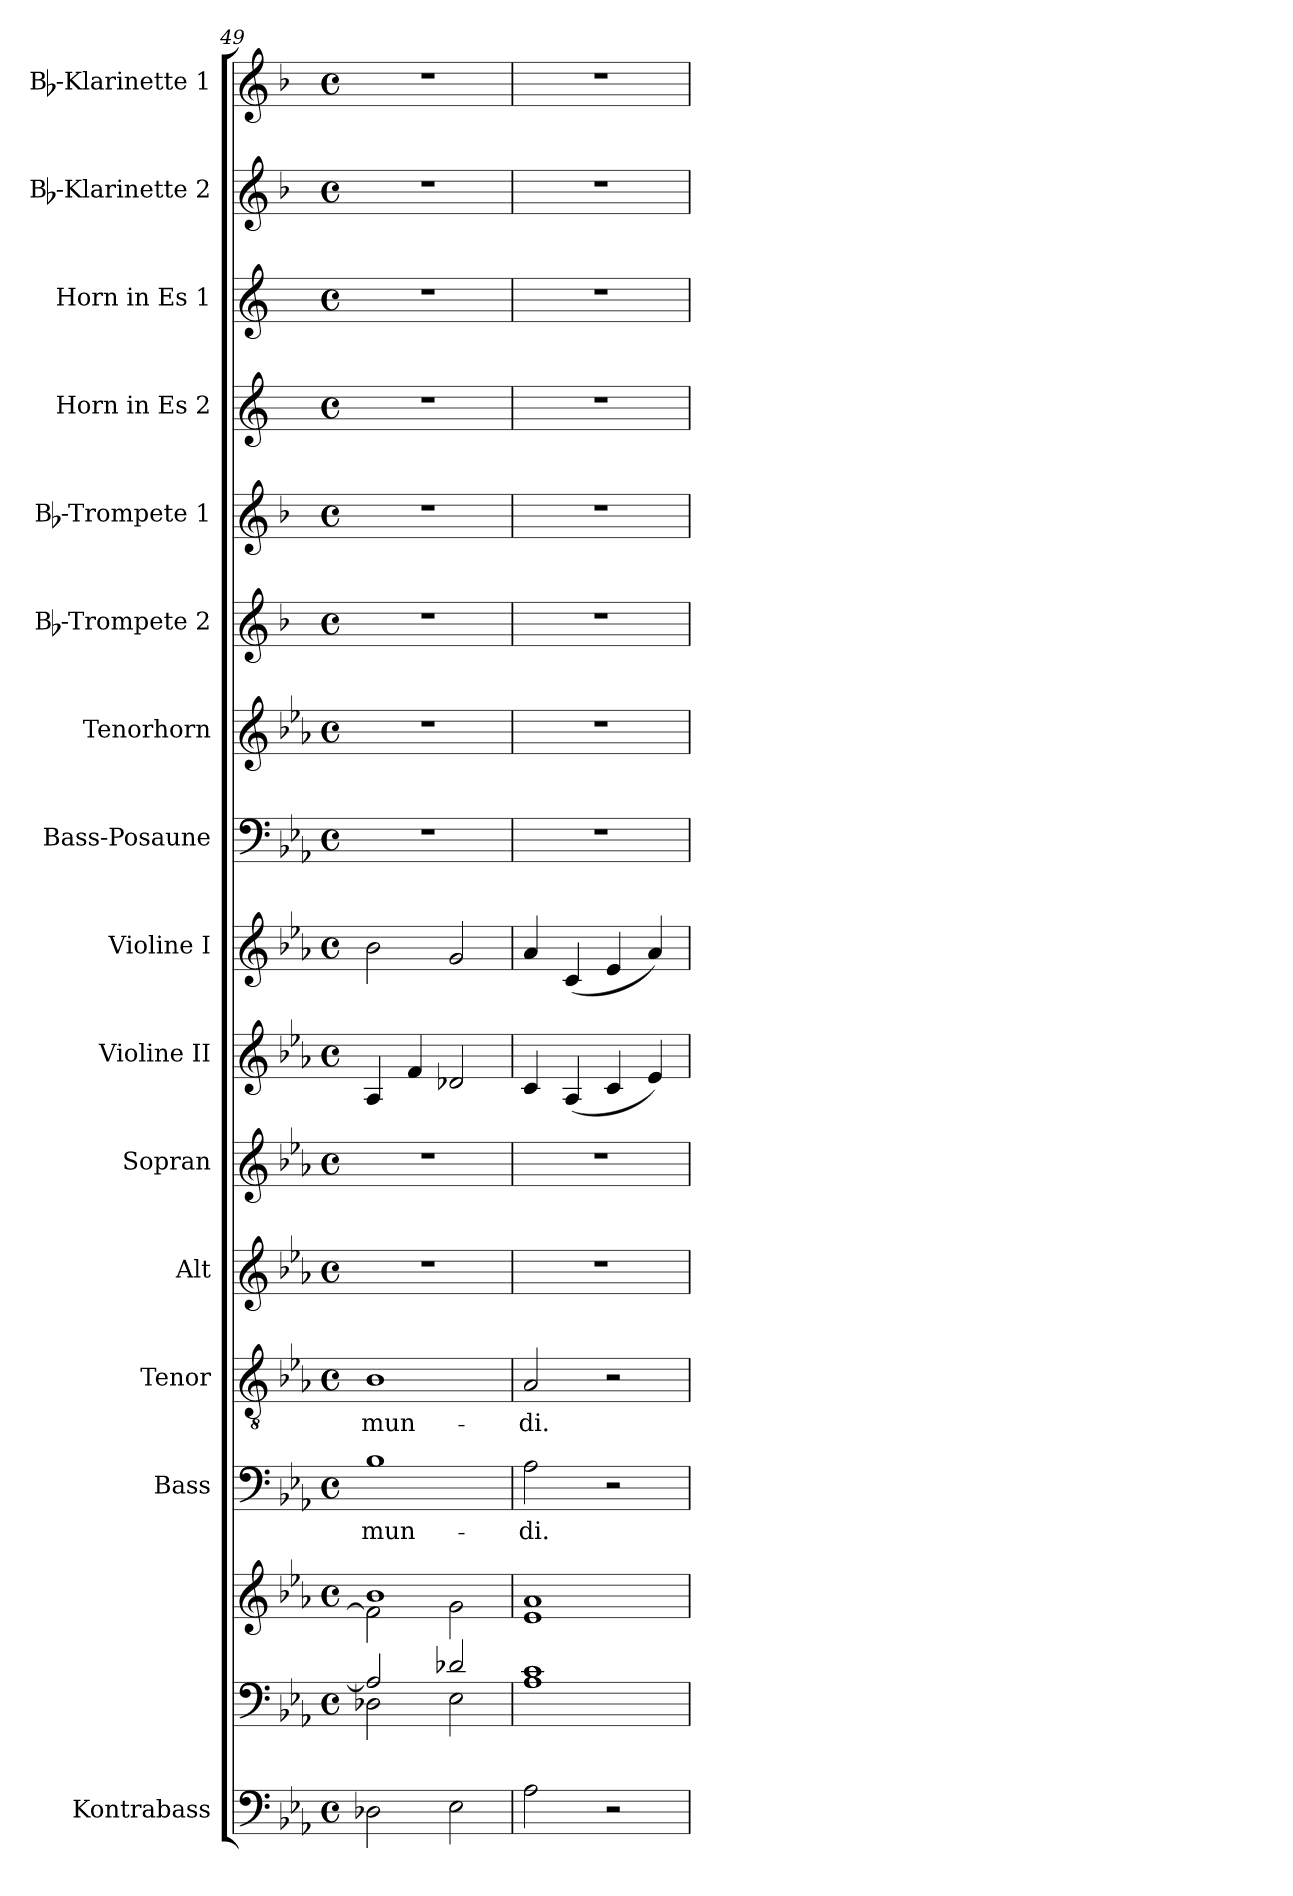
**kern	**kern	**kern	**kern	**text	**kern	**text	**kern	**kern	**kern	**kern	**kern	**kern	**kern	**kern	**kern	**kern	**kern	**kern
*part16	*part15	*part15	*part14	*part14	*part13	*part13	*part12	*part11	*part10	*part9	*part8	*part7	*part6	*part5	*part4	*part3	*part2	*part1
*staff17	*staff16	*staff15	*staff14	*staff14	*staff13	*staff13	*staff12	*staff11	*staff10	*staff9	*staff8	*staff7	*staff6	*staff5	*staff4	*staff3	*staff2	*staff1
*I"Kontrabass	*	*	*I"Bass	*	*I"Tenor	*	*I"Alt	*I"Sopran	*I"Violine II	*I"Violine I	*I"Bass-Posaune	*I"Tenorhorn	*I"Bb-Trompete 2	*I"Bb-Trompete 1	*I"Horn in Es 2	*I"Horn in Es 1	*I"Bb-Klarinette 2	*I"Bb-Klarinette 1
*I'Kb.	*	*	*I'B.	*	*I'T.	*	*I'A.	*I'S.	*I'Vl. II	*I'Vl. I	*I'B. Pos.	*I'T. Hrn.	*I'Bb Trp. 2	*I'Bb Trp. 1	*	*	*I'Bb Kl. 2	*I'Bb Kl. 1
*clefF4	*clefF4	*clefG2	*clefF4	*	*clefGv2	*	*clefG2	*clefG2	*clefG2	*clefG2	*clefF4	*clefG2	*clefG2	*clefG2	*clefG2	*clefG2	*clefG2	*clefG2
*ITrd7c12	*	*	*	*	*	*	*	*	*	*	*	*ITrd8c14	*ITrd1c2	*ITrd1c2	*ITrd5c9	*ITrd5c9	*ITrd1c2	*ITrd1c2
*k[b-e-a-]	*k[b-e-a-]	*k[b-e-a-]	*k[b-e-a-]	*	*k[b-e-a-]	*	*k[b-e-a-]	*k[b-e-a-]	*k[b-e-a-]	*k[b-e-a-]	*k[b-e-a-]	*k[b-e-a-]	*k[b-e-a-]	*k[b-e-a-]	*k[b-e-a-]	*k[b-e-a-]	*k[b-e-a-]	*k[b-e-a-]
*E-:	*E-:	*E-:	*E-:	*	*E-:	*	*E-:	*E-:	*E-:	*E-:	*E-:	*E-:	*E-:	*E-:	*E-:	*E-:	*E-:	*E-:
*M4/4	*M4/4	*M4/4	*M4/4	*	*M4/4	*	*M4/4	*M4/4	*M4/4	*M4/4	*M4/4	*M4/4	*M4/4	*M4/4	*M4/4	*M4/4	*M4/4	*M4/4
*met(c)	*met(c)	*met(c)	*met(c)	*	*met(c)	*	*met(c)	*met(c)	*met(c)	*met(c)	*met(c)	*met(c)	*met(c)	*met(c)	*met(c)	*met(c)	*met(c)	*met(c)
=49	=49	=49	=49	=49	=49	=49	=49	=49	=49	=49	=49	=49	=49	=49	=49	=49	=49	=49
*	*^	*^	*	*	*	*	*	*	*	*	*	*	*	*	*	*	*	*
!	!	!	!	!	!	!LO:LY:b	!	!LO:LY:b	!	!	!	!	!	!	!	!	!	!	!	!
2DD-X\	2A-/]	2D-X\	1b-	2f\]	1B-	mun-	1B-	mun-	1r	1r	4A-/	2b-\	1r	1r	1r	1r	1r	1r	1r	1r
.	.	.	.	.	.	.	.	.	.	.	4f/	.	.	.	.	.	.	.	.	.
2EE-\	2d-X/	2E-\	.	2g\	.	.	.	.	.	.	2d-X/	2g/	.	.	.	.	.	.	.	.
=50	=50	=50	=50	=50	=50	=50	=50	=50	=50	=50	=50	=50	=50	=50	=50	=50	=50	=50	=50	=50
!	!	!	!	!	!	!LO:LY:b	!	!LO:LY:b	!	!	!	!	!	!	!	!	!	!	!	!
2AA-\	1c	1A-	1a-	1e-	2A-\	-di.	2A-/	-di.	1r	1r	4c/	4a-/	1r	1r	1r	1r	1r	1r	1r	1r
.	.	.	.	.	.	.	.	.	.	.	(<4A-/	(<4c/	.	.	.	.	.	.	.	.
2r	.	.	.	.	2r	.	2r	.	.	.	4c/	4e-/	.	.	.	.	.	.	.	.
.	.	.	.	.	.	.	.	.	.	.	4e-/)	4a-/)	.	.	.	.	.	.	.	.
*	*v	*v	*	*	*	*	*	*	*	*	*	*	*	*	*	*	*	*	*	*
*	*	*v	*v	*	*	*	*	*	*	*	*	*	*	*	*	*	*	*	*
=	=	=	=	=	=	=	=	=	=	=	=	=	=	=	=	=	=	=
*-	*-	*-	*-	*-	*-	*-	*-	*-	*-	*-	*-	*-	*-	*-	*-	*-	*-	*-
